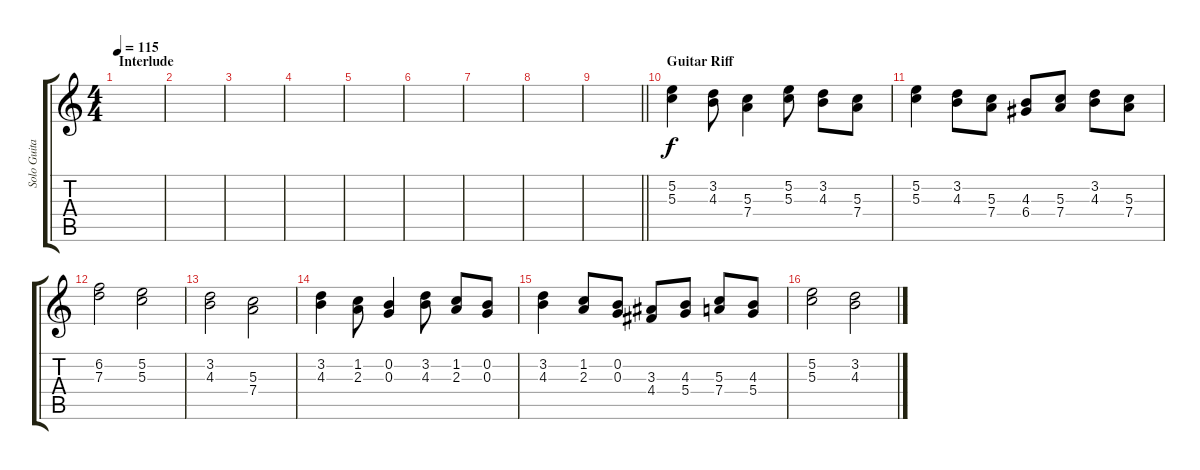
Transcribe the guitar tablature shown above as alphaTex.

\track ("Solo Guitar" "Solo Guita") {instrument overdrivenguitar}
\staff {score tabs}
\tuning (E4 B3 G3 D3 A2 E2) {hide}
\ts (4 4)
\section ("" "Interlude")
\tempo 115
\clef g2
\ks c
|
|
|
|
|
|
|
|
\barLineRight lightlight
|
\section ("" "Guitar Riff")
(5.2 5.3).4 (3.2 4.3).8 (5.3 7.4).4 (5.2 5.3).8 (3.2 4.3).8 (5.3 7.4).8 |
(5.2 5.3).4 (3.2 4.3).8 (5.3 7.4).8 (4.3 6.4).8 (5.3 7.4).8 (3.2 4.3).8 (5.3 7.4).8 |
(6.2 7.3).2 (5.2 5.3).2 |
(3.2 4.3).2 (5.3 7.4).2 |
(3.2 4.3).4 (1.2 2.3).8 (0.2 0.3).4 (3.2 4.3).8 (1.2 2.3).8 (0.2 0.3).8 |
(3.2 4.3).4 (1.2 2.3).8 (0.2 0.3).8 (3.3 4.4).8 (4.3 5.4).8 (5.3 7.4).8 (4.3 5.4).8 |
(5.2 5.3).2 (3.2 4.3).2
